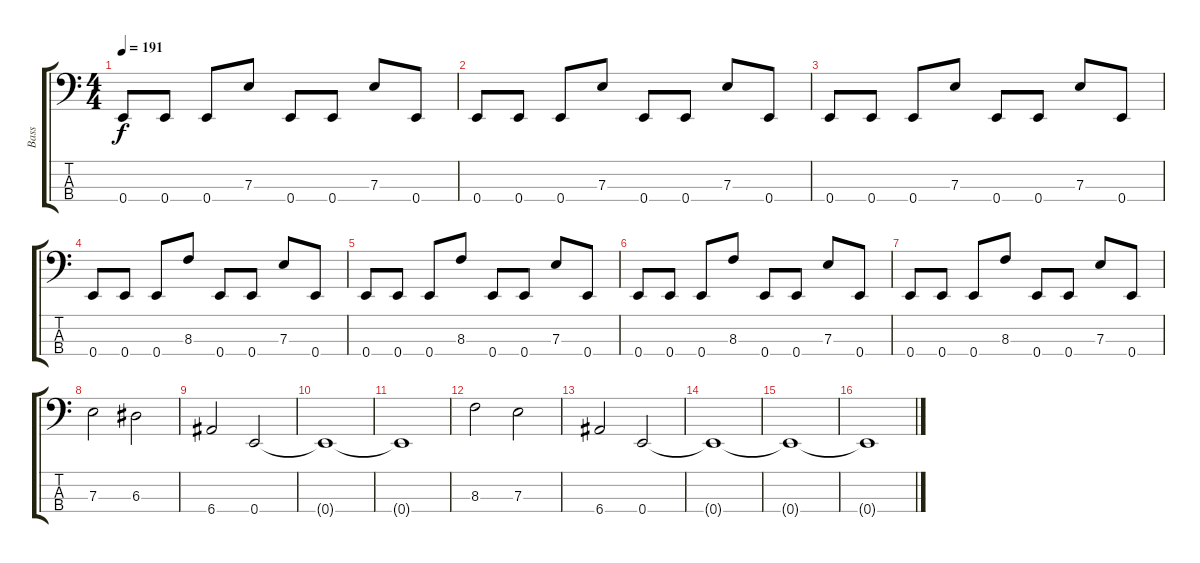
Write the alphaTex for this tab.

\track ("Bass" "Bass") {instrument electricbassfinger}
\staff {score tabs}
\tuning (G2 D2 A1 E1) {hide}
\ts (4 4)
\tempo 191
\clef f4
\ks c
0.4.8{dy f} 0.4.8 0.4.8 7.3.8 0.4.8 0.4.8 7.3.8 0.4.8 |
0.4.8 0.4.8 0.4.8 7.3.8 0.4.8 0.4.8 7.3.8 0.4.8 |
0.4.8 0.4.8 0.4.8 7.3.8 0.4.8 0.4.8 7.3.8 0.4.8 |
0.4.8 0.4.8 0.4.8 8.3.8 0.4.8 0.4.8 7.3.8 0.4.8 |
0.4.8 0.4.8 0.4.8 8.3.8 0.4.8 0.4.8 7.3.8 0.4.8 |
0.4.8 0.4.8 0.4.8 8.3.8 0.4.8 0.4.8 7.3.8 0.4.8 |
0.4.8 0.4.8 0.4.8 8.3.8 0.4.8 0.4.8 7.3.8 0.4.8 |
7.3.2 6.3.2 |
6.4.2 0.4.2 |
0.4{t}.1 |
0.4{t}.1 |
8.3.2 7.3.2 |
6.4.2 0.4.2 |
0.4{t}.1 |
0.4{t}.1 |
0.4{t}.1
